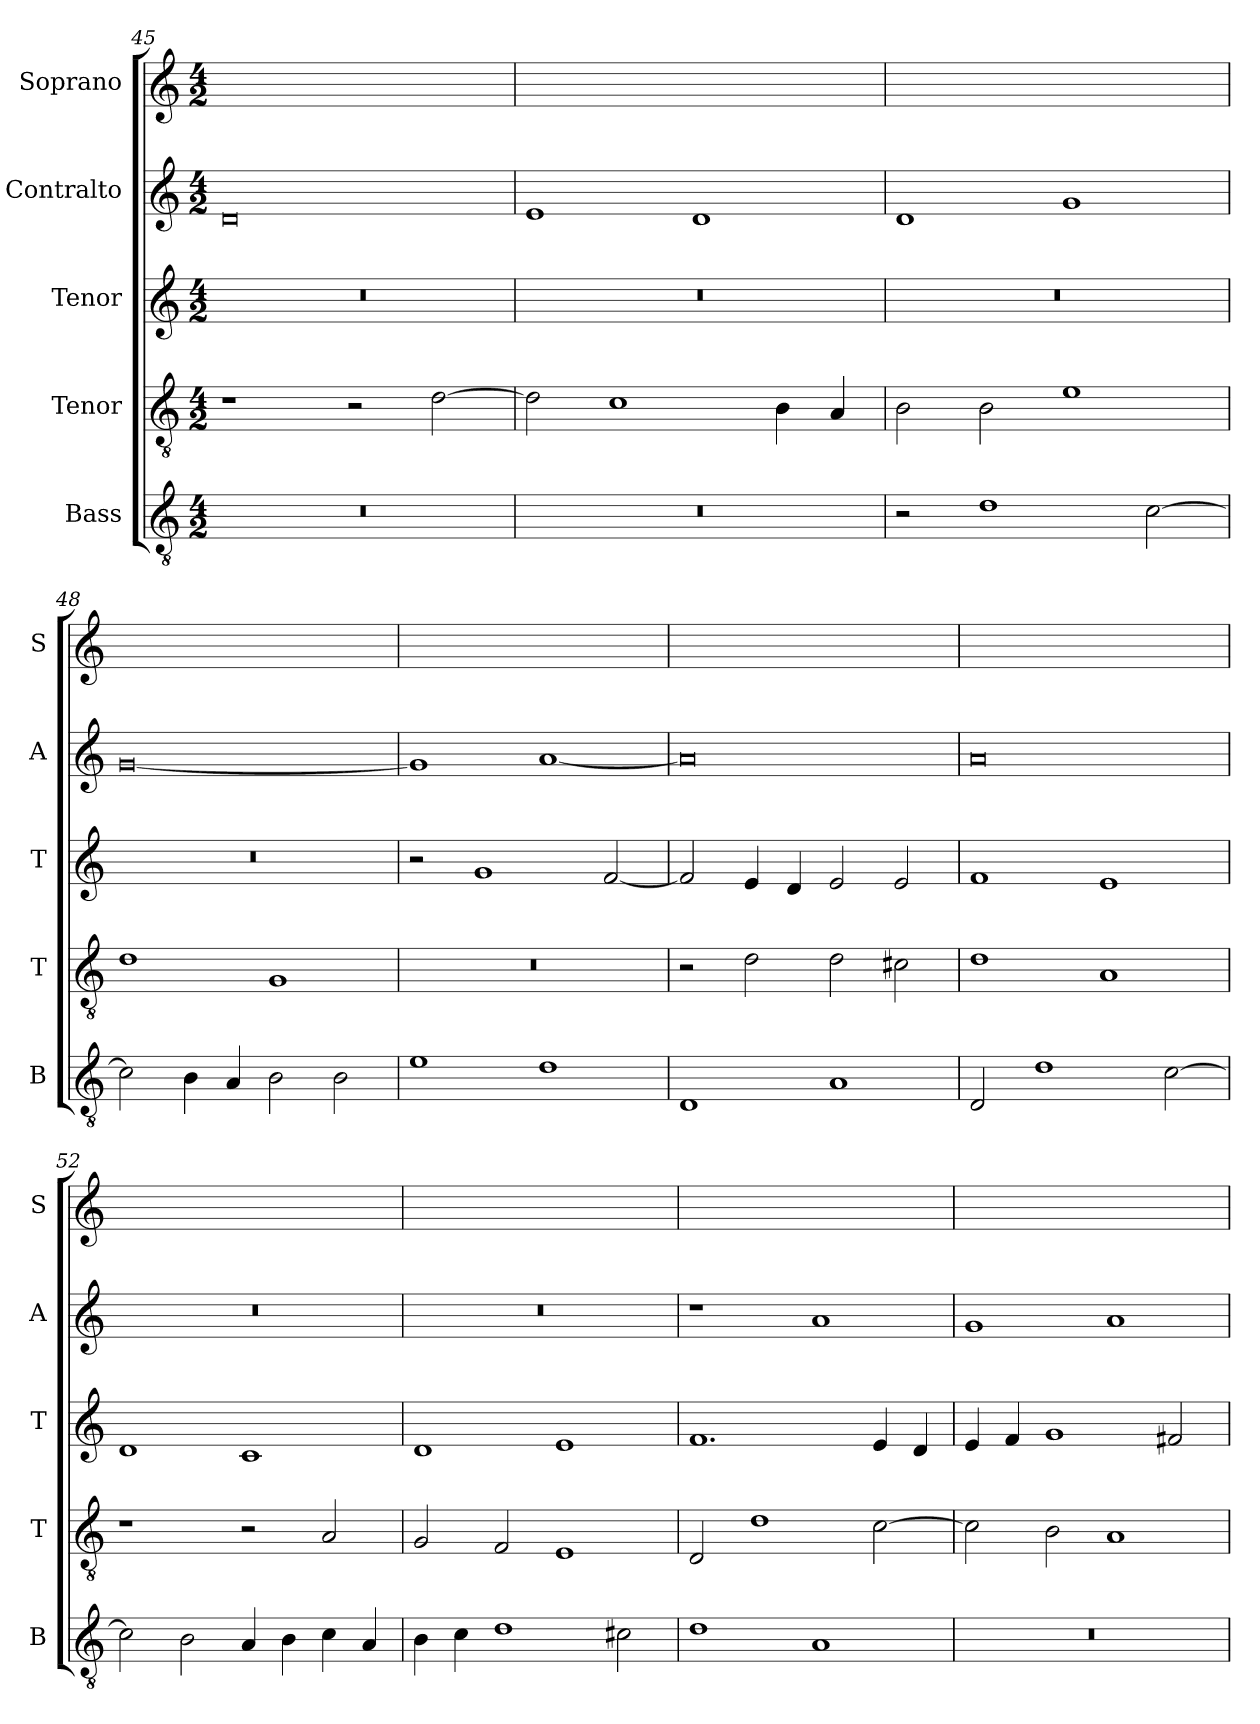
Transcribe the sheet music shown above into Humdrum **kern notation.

**kern	**kern	**kern	**kern	**kern
*part5	*part4	*part3	*part2	*part1
*staff5	*staff4	*staff3	*staff2	*staff1
*I"Bass	*I"Tenor	*I"Tenor	*I"Contralto	*I"Soprano
*I'B	*I'T	*I'T	*I'A	*I'S
*clefGv2	*clefGv2	*clefG2	*clefG2	*clefG2
*k[]	*k[]	*k[]	*k[]	*k[]
*D:dor	*D:dor	*D:dor	*D:dor	*D:dor
*M4/2	*M4/2	*M4/2	*M4/2	*M4/2
=45	=45	=45	=45	=45
0r	1r	0r	0d	0ryy
.	2r	.	.	.
.	[2d	.	.	.
=46	=46	=46	=46	=46
0r	2d]	0r	1e	0ryy
.	1c	.	.	.
.	.	.	1d	.
.	4B	.	.	.
.	4A	.	.	.
=47	=47	=47	=47	=47
2r	2B	0r	1d	0ryy
1d	2B	.	.	.
.	1e	.	1g	.
[2c	.	.	.	.
=48	=48	=48	=48	=48
2c]	1d	0r	[0g	0ryy
4B	.	.	.	.
4A	.	.	.	.
2B	1G	.	.	.
2B	.	.	.	.
=49	=49	=49	=49	=49
1e	0r	2r	1g]	0ryy
.	.	1g	.	.
1d	.	.	[1a	.
.	.	[2f	.	.
=50	=50	=50	=50	=50
1D	2r	2f]	0a]	0ryy
.	2d	4e	.	.
.	.	4d	.	.
1A	2d	2e	.	.
.	2c#X	2e	.	.
=51	=51	=51	=51	=51
2D	1d	1f	0a	0ryy
1d	.	.	.	.
.	1A	1e	.	.
[2c	.	.	.	.
=52	=52	=52	=52	=52
2c]	1r	1d	0r	0ryy
2B	.	.	.	.
4A	2r	1c	.	.
4B	.	.	.	.
4c	2A	.	.	.
4A	.	.	.	.
=53	=53	=53	=53	=53
4B	2G	1d	0r	0ryy
4c	.	.	.	.
1d	2F	.	.	.
.	1E	1e	.	.
2c#X	.	.	.	.
=54	=54	=54	=54	=54
1d	2D	1.f	1r	0ryy
.	1d	.	.	.
1A	.	.	1a	.
.	[2c	4e	.	.
.	.	4d	.	.
=55	=55	=55	=55	=55
0r	2c]	4e	1g	0ryy
.	.	4f	.	.
.	2B	1g	.	.
.	1A	.	1a	.
.	.	2f#X	.	.
=	=	=	=	=
*-	*-	*-	*-	*-
